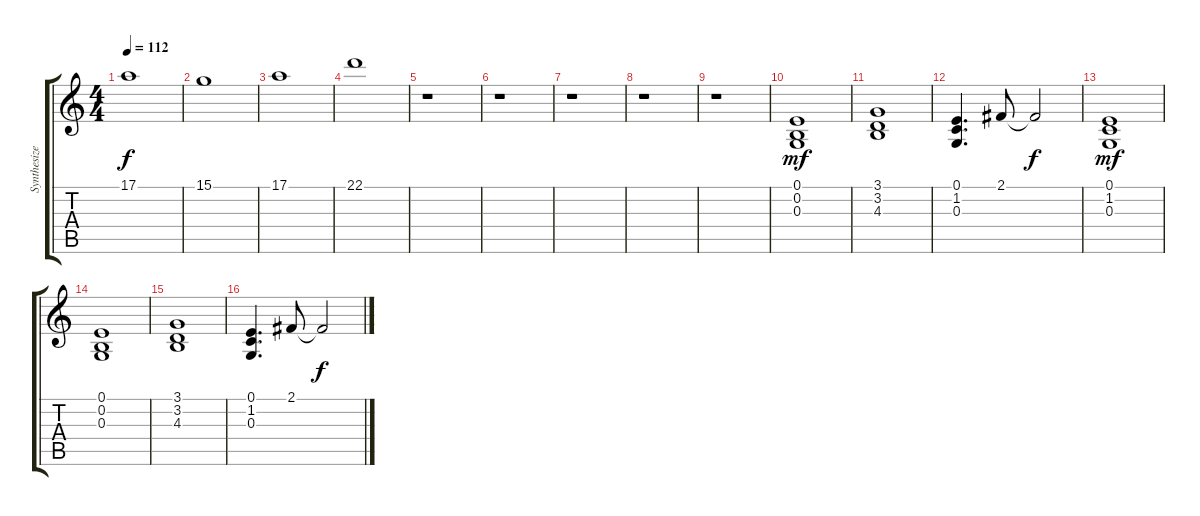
\track ("Synthesizer II" "Synthesize") {instrument stringensemble2}
\staff {score tabs}
\tuning (E4 B3 G3 D3 A2 E2) {hide}
\ts (4 4)
\tempo 112
\clef g2
\ks c
17.1.1{dy f volume 9 balance 11 instrument pad7halo} |
15.1.1{volume 9 balance 11 instrument pad7halo} |
17.1.1{volume 9 balance 11 instrument pad7halo} |
22.1.1{volume 9 balance 11 instrument pad7halo} |
r.1{volume 14 balance 4 instrument stringensemble2} |
r.1 |
r.1 |
r.1 |
r.1 |
(0.1 0.2 0.3).1{dy mf volume 13} |
(3.1 3.2 4.3).1 |
(0.1 1.2 0.3).4{d} 2.1.8 2.1{t}.2{dy f} |
(0.1 1.2 0.3).1{dy mf} |
(0.1 0.2 0.3).1 |
(3.1 3.2 4.3).1 |
(0.1 1.2 0.3).4{d} 2.1.8 2.1{t}.2{dy f}
